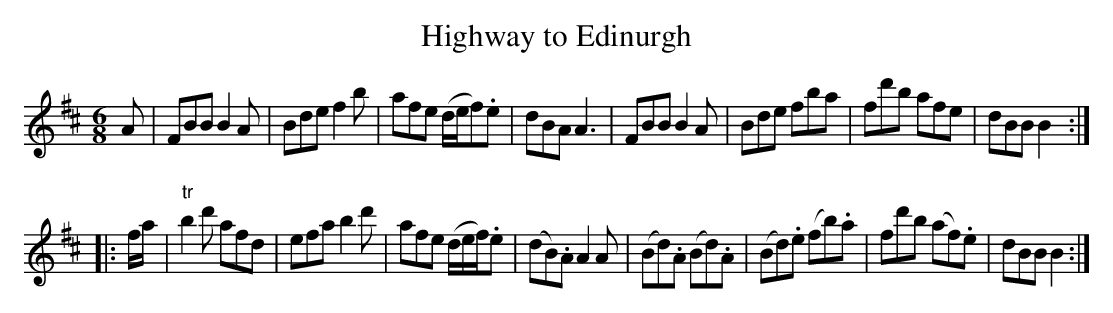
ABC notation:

X:1
T:Highway to Edinurgh
M:6/8
K:Bm
A|\
FBB B2A| Bde f2b| afe (d/e/f).e| dBA A3|\
FBB B2A| Bde fba| fd'b afe| dBB B2::
f/a/|\
"tr"b2d' afd| efa b2d'| afe (d/e/f/).e| (dB).A A2A|\
(Bd).A (Bd).A| (Bd).e (fb).a| fd'b (af).e| dBB B2:|
